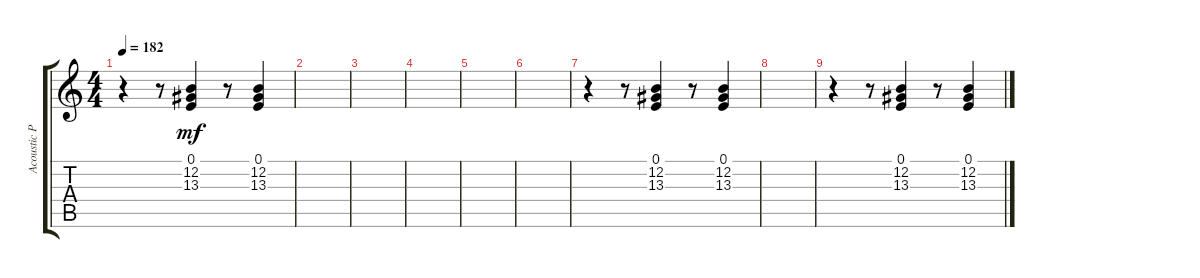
\track ("Acoustic Piano" "Acoustic P") {instrument acousticgrandpiano}
\staff {score tabs}
\tuning (E4 B3 G3 D3 A2 E2) {hide}
\ts (4 4)
\tempo 182
\clef g2
\ks c
r.4{dy mf} r.8 (0.1 12.2 13.3).4 r.8 (0.1 12.2 13.3).4 |
|
|
|
|
|
r.4 r.8 (0.1 12.2 13.3).4 r.8 (0.1 12.2 13.3).4 |
|
r.4 r.8 (0.1 12.2 13.3).4 r.8 (0.1 12.2 13.3).4
